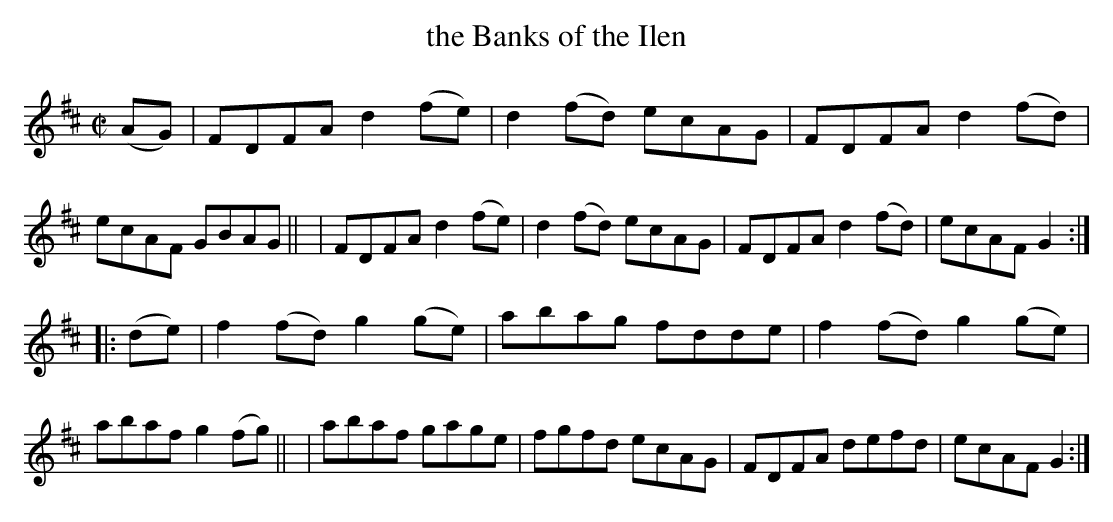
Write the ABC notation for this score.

X:1
T: the Banks of the Ilen
M: C|
L: 1/8
K: D
(AG) \
| FDFA d2(fe) | d2(fd) ecAG | FDFA d2(fd) | ecAF GBAG ||\
| FDFA d2(fe) | d2(fd) ecAG | FDFA d2(fd) | ecAF G2 :|
|:(de) \
| f2(fd) g2(ge) | abag fdde | f2(fd) g2(ge) | abaf g2(fg)  ||\
| abaf gage | fgfd ecAG | FDFA defd | ecAF G2 :|
